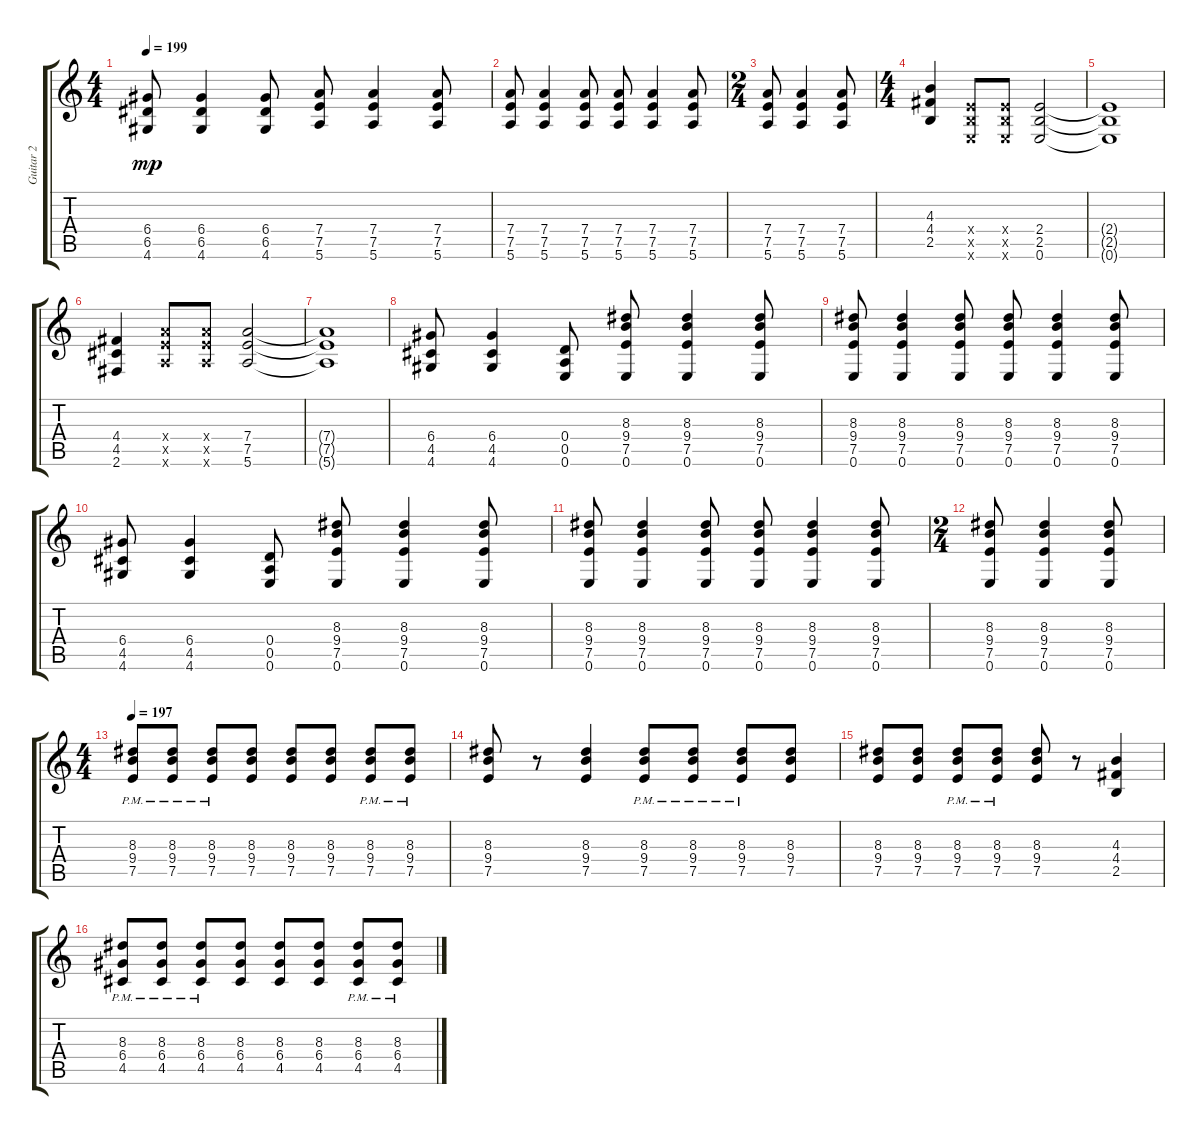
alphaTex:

\track ("Guitar 2" "Guitar 2") {instrument overdrivenguitar}
\staff {score tabs}
\tuning (E4 B3 G3 D3 A2 E2) {hide}
\ts (4 4)
\tempo 199
\clef g2
\ks c
(6.4 6.5 4.6).8{dy mp} (6.4 6.5 4.6).4 (6.4 6.5 4.6).8 (7.4 7.5 5.6).8 (7.4 7.5 5.6).4 (7.4 7.5 5.6).8 |
(7.4 7.5 5.6).8 (7.4 7.5 5.6).4 (7.4 7.5 5.6).8 (7.4 7.5 5.6).8 (7.4 7.5 5.6).4 (7.4 7.5 5.6).8 |
\ts (2 4)
(7.4 7.5 5.6).8 (7.4 7.5 5.6).4 (7.4 7.5 5.6).8 |
\ts (4 4)
(4.3 4.4 2.5).4 (2.4{x} 2.5{x} 0.6{x}).8 (2.4{x} 2.5{x} 0.6{x}).8 (2.4 2.5 0.6).2 |
(2.4{t} 2.5{t} 0.6{t}).1 |
(4.4 4.5 2.6).4 (7.4{x} 7.5{x} 5.6{x}).8 (7.4{x} 7.5{x} 5.6{x}).8 (7.4 7.5 5.6).2 |
(7.4{t} 7.5{t} 5.6{t}).1 |
(6.4 4.5 4.6).8 (6.4 4.5 4.6).4 (0.4 0.5 0.6).8 (8.3 9.4 7.5 0.6).8 (8.3 9.4 7.5 0.6).4 (8.3 9.4 7.5 0.6).8 |
(8.3 9.4 7.5 0.6).8 (8.3 9.4 7.5 0.6).4 (8.3 9.4 7.5 0.6).8 (8.3 9.4 7.5 0.6).8 (8.3 9.4 7.5 0.6).4 (8.3 9.4 7.5 0.6).8 |
(6.4 4.5 4.6).8 (6.4 4.5 4.6).4 (0.4 0.5 0.6).8 (8.3 9.4 7.5 0.6).8 (8.3 9.4 7.5 0.6).4 (8.3 9.4 7.5 0.6).8 |
(8.3 9.4 7.5 0.6).8 (8.3 9.4 7.5 0.6).4 (8.3 9.4 7.5 0.6).8 (8.3 9.4 7.5 0.6).8 (8.3 9.4 7.5 0.6).4 (8.3 9.4 7.5 0.6).8 |
\ts (2 4)
(8.3 9.4 7.5 0.6).8 (8.3 9.4 7.5 0.6).4 (8.3 9.4 7.5 0.6).8 |
\ts (4 4)
\tempo 197
(8.3{pm} 9.4{pm} 7.5{pm}).8 (8.3{pm} 9.4{pm} 7.5{pm}).8 (8.3{pm} 9.4{pm} 7.5{pm}).8 (8.3 9.4 7.5).8 (8.3 9.4 7.5).8 (8.3 9.4 7.5).8 (8.3{pm} 9.4{pm} 7.5{pm}).8 (8.3{pm} 9.4{pm} 7.5{pm}).8 |
(8.3 9.4 7.5).8 r.8 (8.3 9.4 7.5).4 (8.3{pm} 9.4{pm} 7.5{pm}).8 (8.3{pm} 9.4{pm} 7.5{pm}).8 (8.3{pm} 9.4{pm} 7.5{pm}).8 (8.3 9.4 7.5).8 |
(8.3 9.4 7.5).8 (8.3 9.4 7.5).8 (8.3{pm} 9.4{pm} 7.5{pm}).8 (8.3{pm} 9.4{pm} 7.5{pm}).8 (8.3 9.4 7.5).8 r.8 (4.3 4.4 2.5).4 |
(8.3{pm} 6.4{pm} 4.5{pm}).8 (8.3{pm} 6.4{pm} 4.5{pm}).8 (8.3{pm} 6.4{pm} 4.5{pm}).8 (8.3 6.4 4.5).8 (8.3 6.4 4.5).8 (8.3 6.4 4.5).8 (8.3{pm} 6.4{pm} 4.5{pm}).8 (8.3{pm} 6.4{pm} 4.5{pm}).8
